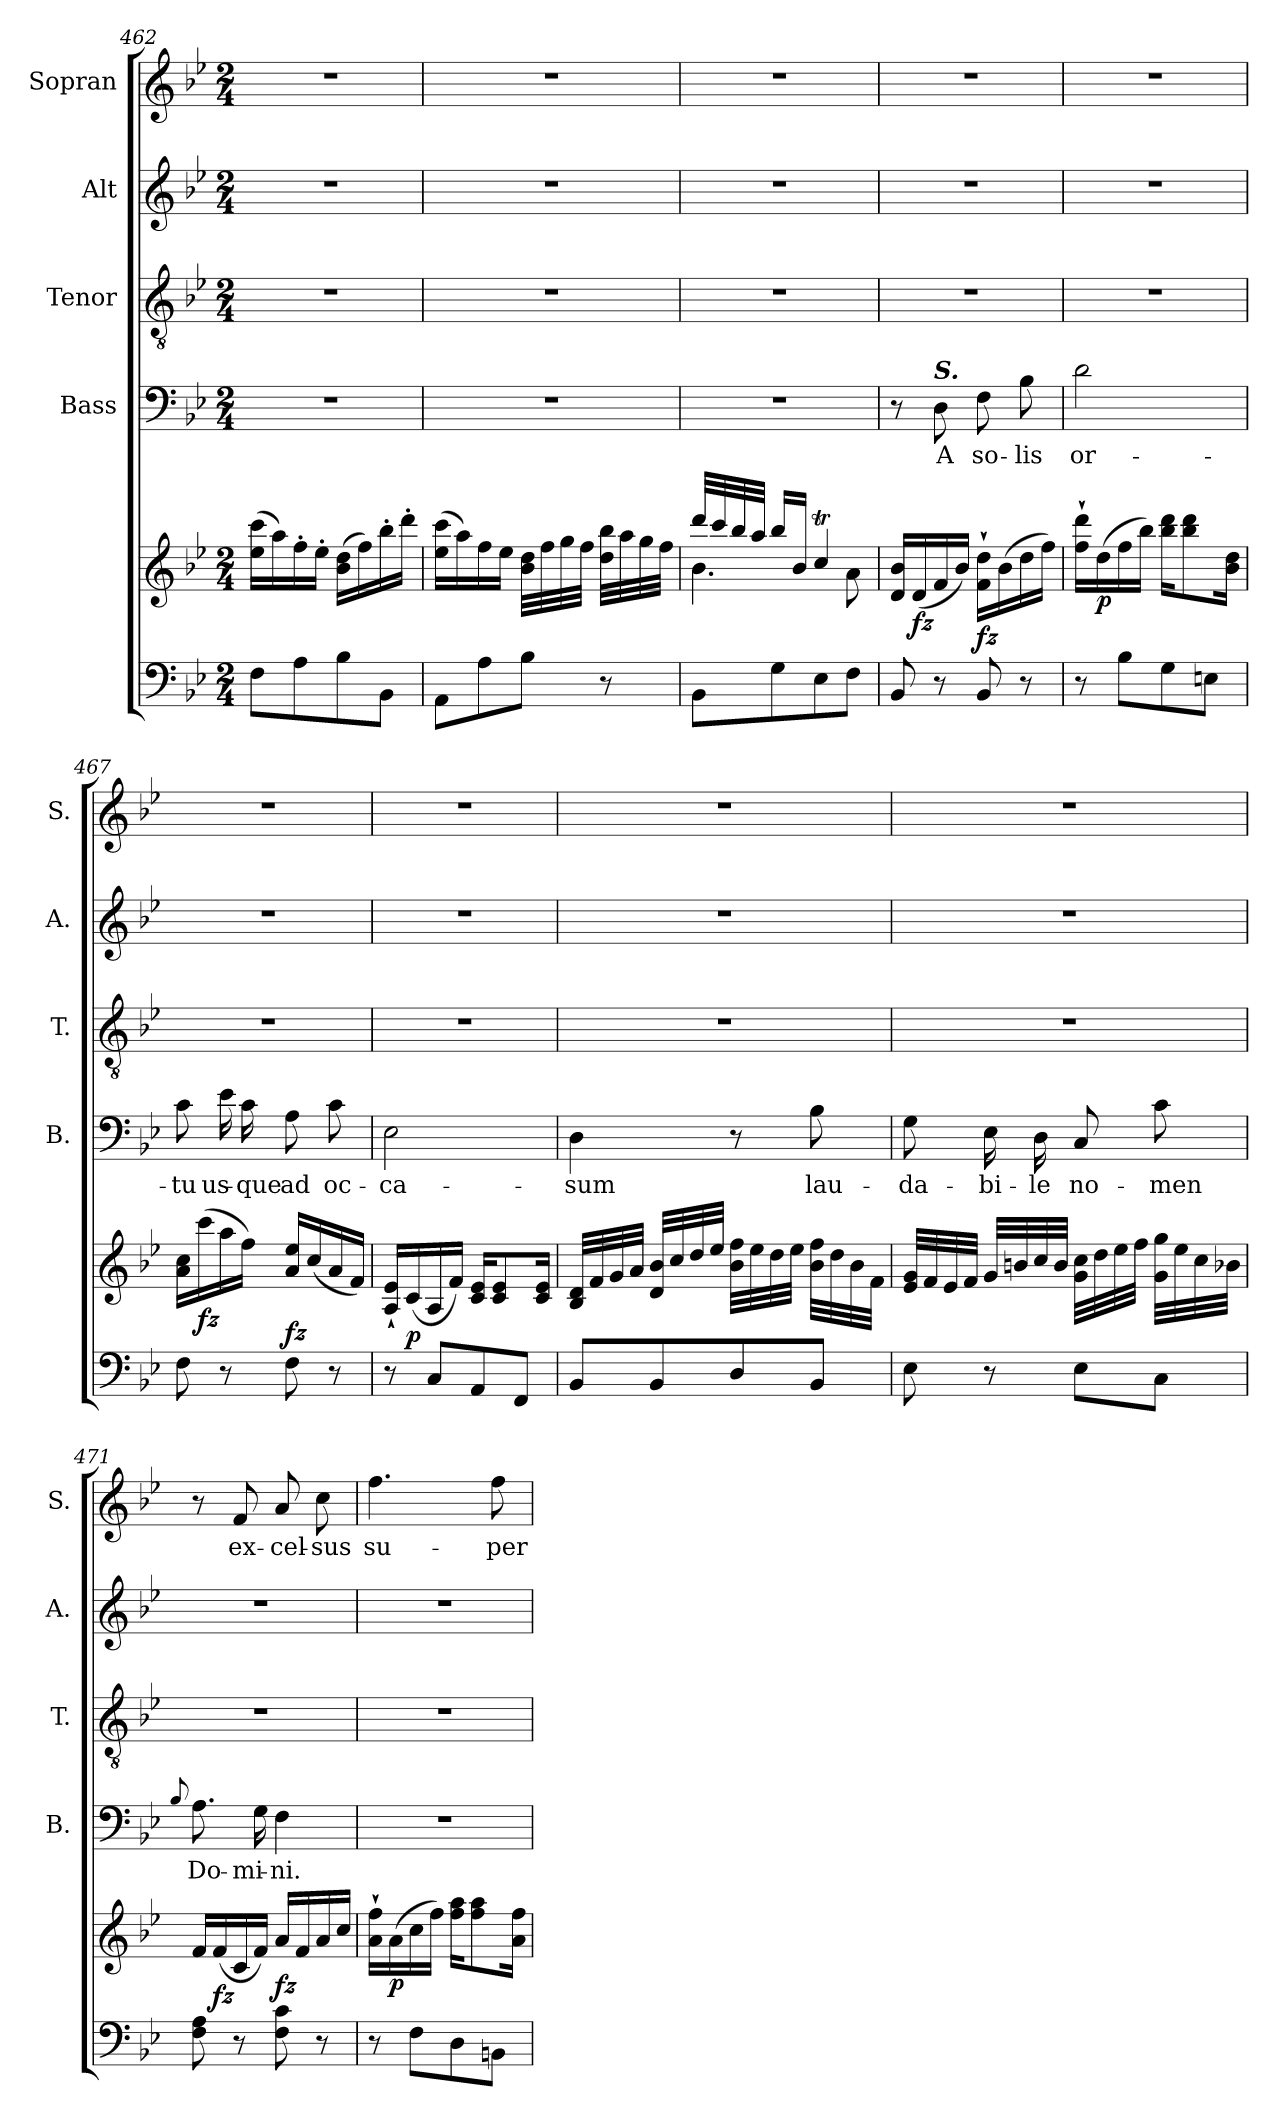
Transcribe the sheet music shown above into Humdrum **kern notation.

**kern	**kern	**dynam	**kern	**text	**kern	**kern	**kern	**text
*part5	*part5	*part5	*part4	*part4	*part3	*part2	*part1	*part1
*staff6	*staff5	*staff5/6	*staff4	*staff4	*staff3	*staff2	*staff1	*staff1
*	*	*	*I"Bass	*	*I"Tenor	*I"Alt	*I"Sopran	*
*	*	*	*I'B.	*	*I'T.	*I'A.	*I'S.	*
*clefF4	*clefG2	*	*clefF4	*	*clefGv2	*clefG2	*clefG2	*
*k[b-e-]	*k[b-e-]	*	*k[b-e-]	*	*k[b-e-]	*k[b-e-]	*k[b-e-]	*
*B-:	*B-:	*	*B-:	*	*B-:	*B-:	*B-:	*
*M2/4	*M2/4	*	*M2/4	*	*M2/4	*M2/4	*M2/4	*
=462	=462	=462	=462	=462	=462	=462	=462	=462
8F\L	(>16ee-\ 16ccc\LL	.	2r	.	2r	2r	2r	.
.	16aa\)	.	.	.	.	.	.	.
8A\	16ff'>\	.	.	.	.	.	.	.
.	16ee-'>\JJ	.	.	.	.	.	.	.
8B-\	(>16b-\ 16dd\LL	.	.	.	.	.	.	.
.	16ff\)	.	.	.	.	.	.	.
8BB-\J	16bb-'>\	.	.	.	.	.	.	.
.	16ddd'>\JJ	.	.	.	.	.	.	.
=463	=463	=463	=463	=463	=463	=463	=463	=463
8AA\L	(>16ee-\ 16ccc\LL	.	2r	.	2r	2r	2r	.
.	16aa\)	.	.	.	.	.	.	.
8A\	16ff\	.	.	.	.	.	.	.
.	16ee-\JJ	.	.	.	.	.	.	.
8B-\J	32b-\ 32dd\LLL	.	.	.	.	.	.	.
.	32ff\	.	.	.	.	.	.	.
.	32gg\	.	.	.	.	.	.	.
.	32ff\JJJ	.	.	.	.	.	.	.
8r	32dd\ 32bb-\LLL	.	.	.	.	.	.	.
.	32aa\	.	.	.	.	.	.	.
.	32gg\	.	.	.	.	.	.	.
.	32ff\JJJ	.	.	.	.	.	.	.
!!LO:PB:g=z
=464	=464	=464	=464	=464	=464	=464	=464	=464
*	*^	*	*	*	*	*	*	*
8BB-\L	32ddd/LLL	4.b-\	.	2r	.	2r	2r	2r	.
.	32ccc/	.	.	.	.	.	.	.	.
.	32bb-/	.	.	.	.	.	.	.	.
.	32aa/JJJ	.	.	.	.	.	.	.	.
8G\	16bb-/LL	.	.	.	.	.	.	.	.
.	16b-/JJ	.	.	.	.	.	.	.	.
8E-\	4ccT/	.	.	.	.	.	.	.	.
8F\J	.	8a\	.	.	.	.	.	.	.
*	*v	*v	*	*	*	*	*	*	*
=465	=465	=465	=465	=465	=465	=465	=465	=465
8BB-/	16d/ 16b-/LL	.	8r	.	2r	2r	2r	.
!	!	!LO:DY:b	!	!	!	!	!	!
.	(<16d/	fz	.	.	.	.	.	.
!	!	!	!LO:TX:a:Bi:t=S.	!	!	!	!	!
!	!	!	!	!LO:LY:b	!	!	!	!
8r	16f/	.	8D\	A	.	.	.	.
.	16b-/JJ)	.	.	.	.	.	.	.
!	!	!LO:DY:a=2	!	!LO:LY:b	!	!	!	!
8BB-/	16f\`> 16dd\`>LL	fz	8F\	so-	.	.	.	.
.	(>16b-\	.	.	.	.	.	.	.
!	!	!	!	!LO:LY:b	!	!	!	!
8r	16dd\	.	8B-\	-lis	.	.	.	.
.	16ff\JJ)	.	.	.	.	.	.	.
=466	=466	=466	=466	=466	=466	=466	=466	=466
!	!	!	!	!LO:LY:b	!	!	!	!
8r	16ff\`> 16ddd\`>LL	.	2d\	or-	2r	2r	2r	.
!	!	!LO:DY:b	!	!	!	!	!	!
.	(>16dd\	p	.	.	.	.	.	.
8B-\L	16ff\	.	.	.	.	.	.	.
.	16bb-\JJ)	.	.	.	.	.	.	.
8G\	16bb-\ 16ddd\KL	.	.	.	.	.	.	.
.	8bb-\ 8ddd\	.	.	.	.	.	.	.
8En\J	.	.	.	.	.	.	.	.
.	16b-\ 16dd\Jk	.	.	.	.	.	.	.
=467	=467	=467	=467	=467	=467	=467	=467	=467
!	!	!	!	!LO:LY:b	!	!	!	!
8F\	16a\ 16cc\LL	.	8c\	-tu	2r	2r	2r	.
!	!	!LO:DY:b	!	!	!	!	!	!
.	(>16ccc\	fz	.	.	.	.	.	.
!	!	!	!	!LO:LY:b	!	!	!	!
8r	16aa\	.	16e-\	us-	.	.	.	.
!	!	!	!	!LO:LY:b	!	!	!	!
.	16ff\JJ)	.	16c\	-que	.	.	.	.
!	!	!LO:DY:a=2	!	!LO:LY:b	!	!	!	!
8F\	16a/ 16ee-/LL	fz	8A\	ad	.	.	.	.
.	(<16cc/	.	.	.	.	.	.	.
!	!	!	!	!LO:LY:b	!	!	!	!
8r	16a/	.	8c\	oc-	.	.	.	.
.	16f/JJ)	.	.	.	.	.	.	.
=468	=468	=468	=468	=468	=468	=468	=468	=468
!	!	!	!	!LO:LY:b	!	!	!	!
8r	16A/`< 16e-/`<LL	.	2E-\	-ca-	2r	2r	2r	.
!	!	!LO:DY:b	!	!	!	!	!	!
.	(<16c/	p	.	.	.	.	.	.
8C/L	16A/	.	.	.	.	.	.	.
.	16f/JJ)	.	.	.	.	.	.	.
8AA/	16c/ 16e-/KL	.	.	.	.	.	.	.
.	8c/ 8e-/	.	.	.	.	.	.	.
8FF/J	.	.	.	.	.	.	.	.
.	16c/ 16e-/Jk	.	.	.	.	.	.	.
!!LO:LB:g=z
=469	=469	=469	=469	=469	=469	=469	=469	=469
!	!	!	!	!LO:LY:b	!	!	!	!
8BB-/L	32B-/ 32d/LLL	.	4D\	-sum	2r	2r	2r	.
.	32f/	.	.	.	.	.	.	.
.	32g/	.	.	.	.	.	.	.
.	32a/JJJ	.	.	.	.	.	.	.
8BB-/	32d/ 32b-/LLL	.	.	.	.	.	.	.
.	32cc/	.	.	.	.	.	.	.
.	32dd/	.	.	.	.	.	.	.
.	32ee-/JJJ	.	.	.	.	.	.	.
8D/	32b-\ 32ff\LLL	.	8r	.	.	.	.	.
.	32ee-\	.	.	.	.	.	.	.
.	32dd\	.	.	.	.	.	.	.
.	32ee-\JJJ	.	.	.	.	.	.	.
!	!	!	!	!LO:LY:b	!	!	!	!
8BB-/J	32b-\ 32ff\LLL	.	8B-\	lau-	.	.	.	.
.	32dd\	.	.	.	.	.	.	.
.	32b-\	.	.	.	.	.	.	.
.	32f\JJJ	.	.	.	.	.	.	.
=470	=470	=470	=470	=470	=470	=470	=470	=470
!	!	!	!	!LO:LY:b	!	!	!	!
8E-\	32e-/ 32g/LLL	.	8G\	-da-	2r	2r	2r	.
.	32f/	.	.	.	.	.	.	.
.	32e-/	.	.	.	.	.	.	.
.	32f/JJJ	.	.	.	.	.	.	.
!	!	!	!	!LO:LY:b	!	!	!	!
8r	32g/LLL	.	16E-\	-bi-	.	.	.	.
.	32bn/	.	.	.	.	.	.	.
!	!	!	!	!LO:LY:b	!	!	!	!
.	32cc/	.	16D\	-le	.	.	.	.
.	32b/JJJ	.	.	.	.	.	.	.
!	!	!	!	!LO:LY:b	!	!	!	!
8E-\L	32g\ 32cc\LLL	.	8C/	no-	.	.	.	.
.	32dd\	.	.	.	.	.	.	.
.	32ee-\	.	.	.	.	.	.	.
.	32ff\JJJ	.	.	.	.	.	.	.
!	!	!	!	!LO:LY:b	!	!	!	!
8C\J	32g\ 32gg\LLL	.	8c\	-men	.	.	.	.
.	32ee-\	.	.	.	.	.	.	.
.	32cc\	.	.	.	.	.	.	.
.	32b-X\JJJ	.	.	.	.	.	.	.
=471	=471	=471	=471	=471	=471	=471	=471	=471
.	.	.	8qqB-/	.	.	.	.	.
!	!	!	!	!LO:LY:b	!	!	!	!
8F\ 8A\	16f/LL	.	8.A\	Do-	2r	2r	8r	.
!	!	!LO:DY:b	!	!	!	!	!	!
.	(<16f/	fz	.	.	.	.	.	.
!	!	!	!	!	!	!	!	!LO:LY:b
8r	16c/	.	.	.	.	.	8f/	ex-
!	!	!	!	!LO:LY:b	!	!	!	!
.	16f/JJ)	.	16G\	-mi-	.	.	.	.
!	!	!LO:DY:a=2	!	!LO:LY:b	!	!	!	!LO:LY:b
8F\ 8c\	16a/LL	fz	4F\	-ni.	.	.	8a/	-cel-
.	16f/	.	.	.	.	.	.	.
!	!	!	!	!	!	!	!	!LO:LY:b
8r	16a/	.	.	.	.	.	8cc\	-sus
.	16cc/JJ	.	.	.	.	.	.	.
=472	=472	=472	=472	=472	=472	=472	=472	=472
!	!	!	!	!	!	!	!	!LO:LY:b
8r	16a\`> 16ff\`>LL	.	2r	.	2r	2r	4.ff\	su-
!	!	!LO:DY:b	!	!	!	!	!	!
.	(>16a\	p	.	.	.	.	.	.
8F\L	16cc\	.	.	.	.	.	.	.
.	16ff\JJ)	.	.	.	.	.	.	.
8D\	16ff\ 16aa\KL	.	.	.	.	.	.	.
.	8ff\ 8aa\	.	.	.	.	.	.	.
!	!	!	!	!	!	!	!	!LO:LY:b
8BBn\J	.	.	.	.	.	.	8ff\	-per
.	16a\ 16ff\Jk	.	.	.	.	.	.	.
=	=	=	=	=	=	=	=	=
*-	*-	*-	*-	*-	*-	*-	*-	*-
